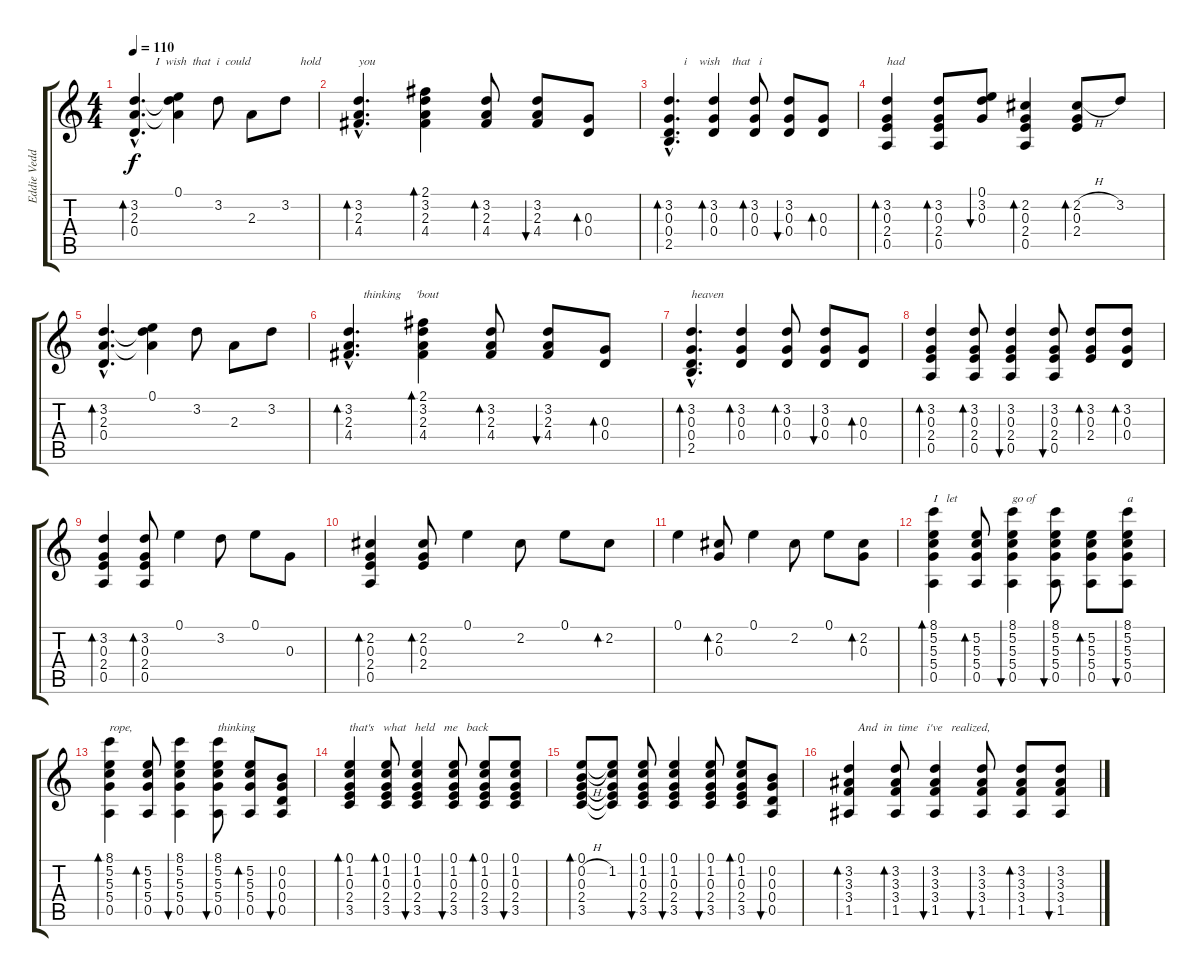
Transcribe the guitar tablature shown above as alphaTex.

\track ("Eddie Vedder" "Eddie Vedd") {instrument acousticguitarsteel}
\staff {score tabs}
\tuning (E4 B3 G3 D3 A2 E2) {hide}
\ts (4 4)
\tempo 110
\clef g2
\ks c
(3.2{hac} 2.3{hac} 0.4{hac}).4{d bd 120 txt "       I  wish  that  i  could  " dy f} (0.1 3.2{t} 2.3{t}).4 3.2.8 2.3.8 3.2.8{txt "     hold"} |
(3.2{hac} 2.3{hac} 4.4{hac}).4{d bd 120 txt "you"} (2.1 3.2 2.3 4.4).4{bd 120} (3.2 2.3 4.4).8{bd 120} (3.2 2.3 4.4).8{bu 120} (0.3 0.4).8{bd 120} |
(3.2{hac} 0.3{hac} 0.4{hac} 2.5{hac}).4{d bd 120 txt "     i    wish    that   i  "} (3.2 0.3 0.4).4{bd 120} (3.2 0.3 0.4).8{bd 120} (3.2 0.3 0.4).8{bu 120} (0.3 0.4).8{bd 120} |
(3.2 0.3 2.4 0.5).4{bd 120 txt "had"} (3.2 0.3 2.4 0.5).8{bd 120} (0.1 3.2 0.3).8{bu 120} (2.2 0.3 2.4 0.5).4{bd 120} (2.2{h} 0.3 2.4).8{bd 120} 3.2.8 |
(3.2{hac} 2.3{hac} 0.4{hac}).4{d bd 120} (0.1 3.2{t} 2.3{t}).4 3.2.8 2.3.8 3.2.8 |
(3.2{hac} 2.3{hac} 4.4{hac}).4{d bd 120 txt "     thinking     'bout "} (2.1 3.2 2.3 4.4).4{bd 120} (3.2 2.3 4.4).8{bd 120} (3.2 2.3 4.4).8{bu 120} (0.3 0.4).8{bd 120} |
(3.2{hac} 0.3{hac} 0.4{hac} 2.5{hac}).4{d bd 120 txt "heaven"} (3.2 0.3 0.4).4{bd 120} (3.2 0.3 0.4).8{bd 120} (3.2 0.3 0.4).8{bu 120} (0.3 0.4).8{bd 120} |
(3.2 0.3 2.4 0.5).4{bd 30} (3.2 0.3 2.4 0.5).8{bd 30} (3.2 0.3 2.4 0.5).4{bu 30} (3.2 0.3 2.4 0.5).8{bu 30} (3.2 0.3 2.4).8{bd 30} (3.2 0.3 0.4).8{bd 30} |
(3.2 0.3 2.4 0.5).4{bd 30} (3.2 0.3 2.4 0.5).8{bd 30} 0.1.4 3.2.8 0.1.8 0.3.8 |
(2.2 0.3 2.4 0.5).4{bd 120} (2.2 0.3 2.4).8{bd 120} 0.1.4 2.2.8 0.1.8 2.2.8{bd 120} |
0.1.4 (2.2 0.3).8{bd 60} 0.1.4 2.2.8 0.1.8 (2.2 0.3).8{bd 30} |
(8.1 5.2 5.3 5.4 0.5).4{bd 60 txt "I   let "} (5.2 5.3 5.4 0.5).8{bd 60} (8.1 5.2 5.3 5.4 0.5).4{bu 60 txt "go of"} (8.1 5.2 5.3 5.4 0.5).8{bu 60} (5.2 5.3 5.4 0.5).8{bd 60} (8.1 5.2 5.3 5.4 0.5).8{bu 60 txt "a"} |
(8.1 5.2 5.3 5.4 0.5).4{bd 60 txt "rope,"} (5.2 5.3 5.4 0.5).8{bd 60} (8.1 5.2 5.3 5.4 0.5).4{bu 60} (8.1 5.2 5.3 5.4 0.5).8{bu 60 txt "thinking "} (5.2 5.3 5.4 0.5).8{bd 60} (0.2 0.3 0.4 0.5).8{bu 60} |
(0.1 1.2 0.3 2.4 3.5).4{bd 60 txt "that's   what   held   me   back "} (0.1 1.2 0.3 2.4 3.5).8{bd 60} (0.1 1.2 0.3 2.4 3.5).4{bu 60} (0.1 1.2 0.3 2.4 3.5).8{bu 60} (0.1 1.2 0.3 2.4 3.5).8{bd 60} (0.1 1.2 0.3 2.4 3.5).8{bu 60} |
(0.1 0.2{h} 0.3 2.4 3.5).8{bd 60} (0.1{t} 1.2 0.3{t} 2.4{t} 3.5{t}).8 (0.1 1.2 0.3 2.4 3.5).8{bu 60} (0.1 1.2 0.3 2.4 3.5).4{bu 60} (0.1 1.2 0.3 2.4 3.5).8{bu 60} (0.1 1.2 0.3 2.4 3.5).8{bd 60} (0.2 0.3 0.4 0.5).8{bu 60} |
(3.2 3.3 3.4 1.5).4{bd 60 txt "   And  in  time   i've   realized, "} (3.2 3.3 3.4 1.5).8{bd 60} (3.2 3.3 3.4 1.5).4{bu 60} (3.2 3.3 3.4 1.5).8{bu 60} (3.2 3.3 3.4 1.5).8{bd 60} (3.2 3.3 3.4 1.5).8{bu 60}
